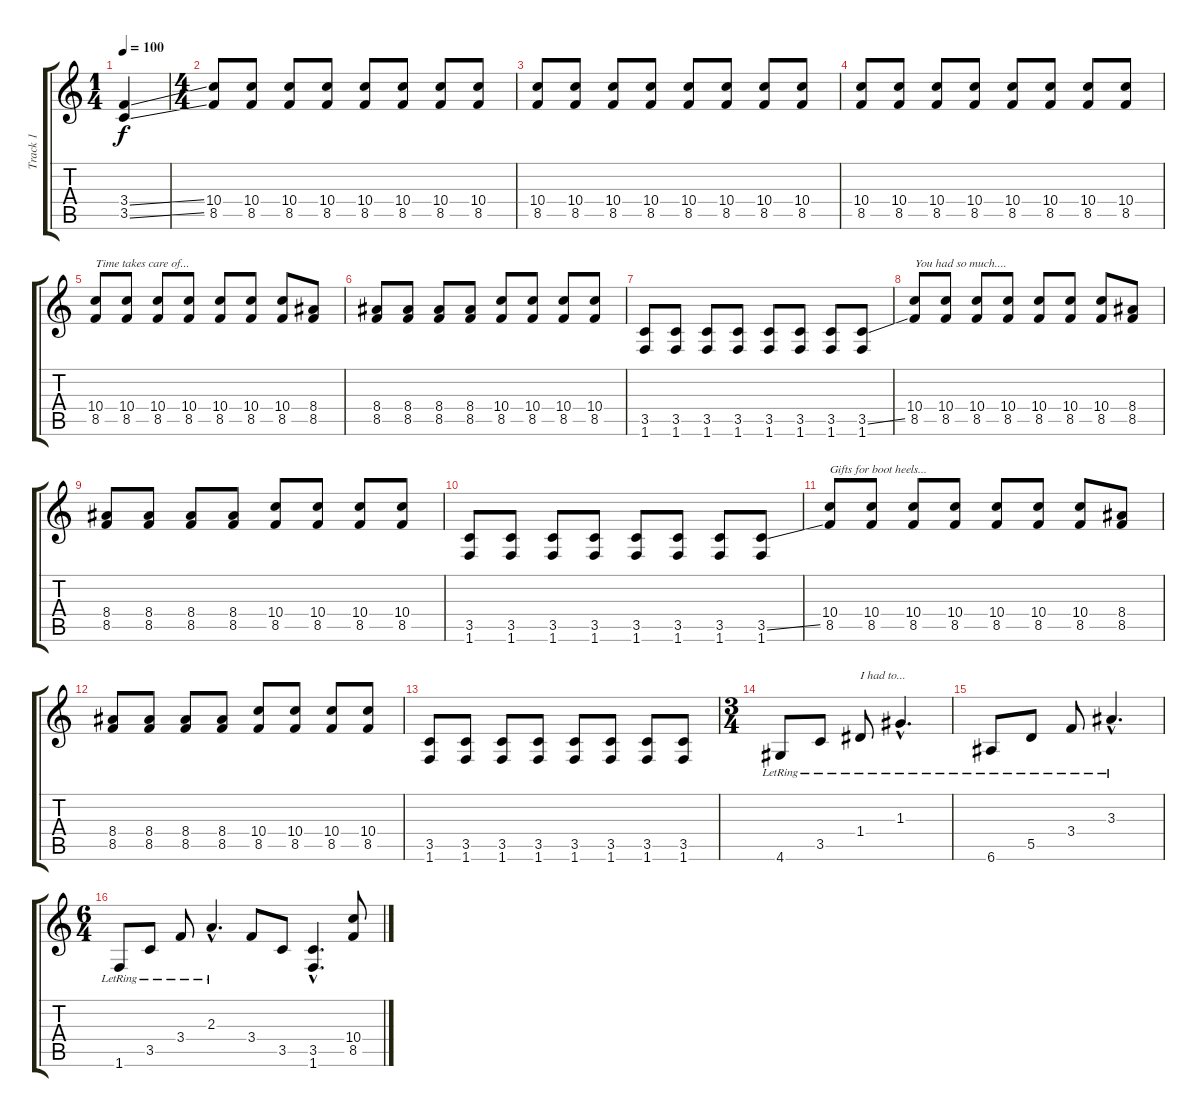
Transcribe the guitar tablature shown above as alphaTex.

\track ("Track 1" "Track 1") {instrument acousticguitarnylon}
\staff {score tabs}
\tuning (E4 B3 G3 D3 A2 E2) {hide}
\ts (1 4)
\tempo 100
\clef g2
\ks c
(3.4{ss} 3.5{ss}).4{dy f instrument acousticguitarnylon} |
\ts (4 4)
(10.4 8.5).8 (10.4 8.5).8 (10.4 8.5).8 (10.4 8.5).8 (10.4 8.5).8 (10.4 8.5).8 (10.4 8.5).8 (10.4 8.5).8 |
(10.4 8.5).8 (10.4 8.5).8 (10.4 8.5).8 (10.4 8.5).8 (10.4 8.5).8 (10.4 8.5).8 (10.4 8.5).8 (10.4 8.5).8 |
(10.4 8.5).8 (10.4 8.5).8 (10.4 8.5).8 (10.4 8.5).8 (10.4 8.5).8 (10.4 8.5).8 (10.4 8.5).8 (10.4 8.5).8 |
(10.4 8.5).8{txt "Time takes care of..."} (10.4 8.5).8 (10.4 8.5).8 (10.4 8.5).8 (10.4 8.5).8 (10.4 8.5).8 (10.4 8.5).8 (8.4 8.5).8 |
(8.4 8.5).8 (8.4 8.5).8 (8.4 8.5).8 (8.4 8.5).8 (10.4 8.5).8 (10.4 8.5).8 (10.4 8.5).8 (10.4 8.5).8 |
(3.5 1.6).8 (3.5 1.6).8 (3.5 1.6).8 (3.5 1.6).8 (3.5 1.6).8 (3.5 1.6).8 (3.5 1.6).8 (3.5{ss} 1.6).8 |
(10.4 8.5).8{txt "You had so much...."} (10.4 8.5).8 (10.4 8.5).8 (10.4 8.5).8 (10.4 8.5).8 (10.4 8.5).8 (10.4 8.5).8 (8.4 8.5).8 |
(8.4 8.5).8 (8.4 8.5).8 (8.4 8.5).8 (8.4 8.5).8 (10.4 8.5).8 (10.4 8.5).8 (10.4 8.5).8 (10.4 8.5).8 |
(3.5 1.6).8 (3.5 1.6).8 (3.5 1.6).8 (3.5 1.6).8 (3.5 1.6).8 (3.5 1.6).8 (3.5 1.6).8 (3.5{ss} 1.6).8 |
(10.4 8.5).8{txt "Gifts for boot heels..."} (10.4 8.5).8 (10.4 8.5).8 (10.4 8.5).8 (10.4 8.5).8 (10.4 8.5).8 (10.4 8.5).8 (8.4 8.5).8 |
(8.4 8.5).8 (8.4 8.5).8 (8.4 8.5).8 (8.4 8.5).8 (10.4 8.5).8 (10.4 8.5).8 (10.4 8.5).8 (10.4 8.5).8 |
(3.5 1.6).8 (3.5 1.6).8 (3.5 1.6).8 (3.5 1.6).8 (3.5 1.6).8 (3.5 1.6).8 (3.5 1.6).8 (3.5 1.6).8 |
\ts (3 4)
4.6{lr}.8 3.5{lr}.8 1.4{lr}.8{txt "I had to..."} 1.3{hac lr}.4{d} |
6.6{lr}.8 5.5{lr}.8 3.4{lr}.8 3.3{hac lr}.4{d} |
\ts (6 4)
1.6{lr}.8 3.5{lr}.8 3.4{lr}.8 2.3{hac lr}.4{d} 3.4.8 3.5.8 (3.5{hac} 1.6{hac}).4{d} (10.4 8.5).8
